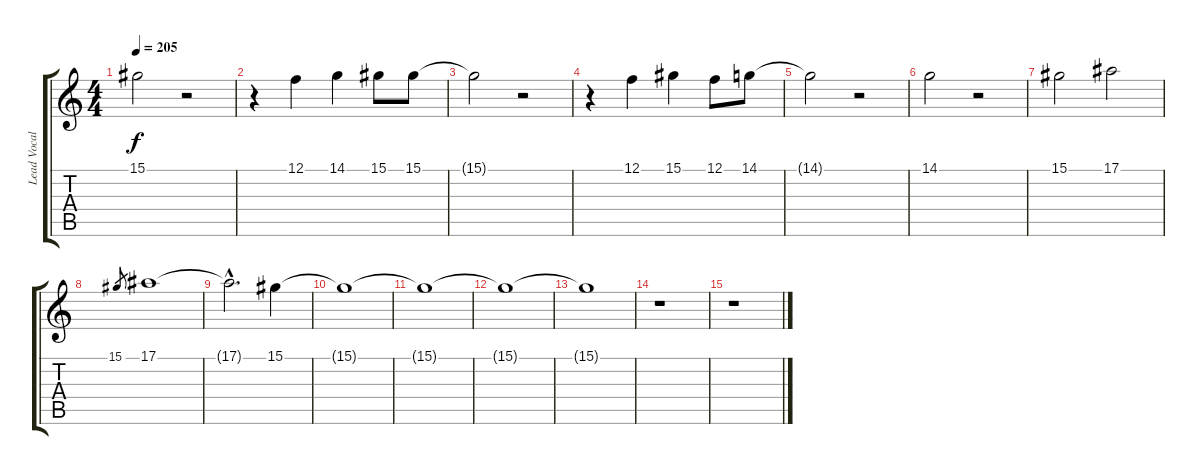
\track ("Lead Vocal" "Lead Vocal") {instrument flute}
\staff {score tabs}
\tuning (F4 C4 Ab3 Eb3 Bb2 F2) {hide}
\ts (4 4)
\tempo 205
\clef g2
\ks c
15.1{t}.2{dy f} r.2 |
r.4 12.1.4 14.1.4 15.1.8 15.1.8 |
15.1{t}.2 r.2 |
r.4 12.1.4 15.1.4 12.1.8 14.1.8 |
14.1{t}.2 r.2 |
14.1.2 r.2 |
15.1.2 17.1.2 |
15.1.8{gr} 17.1.1 |
17.1{hac t}.2{d} 15.1.4 |
15.1{t}.1 |
15.1{t}.1 |
15.1{t}.1 |
15.1{t}.1 |
r.1 |
r.1
